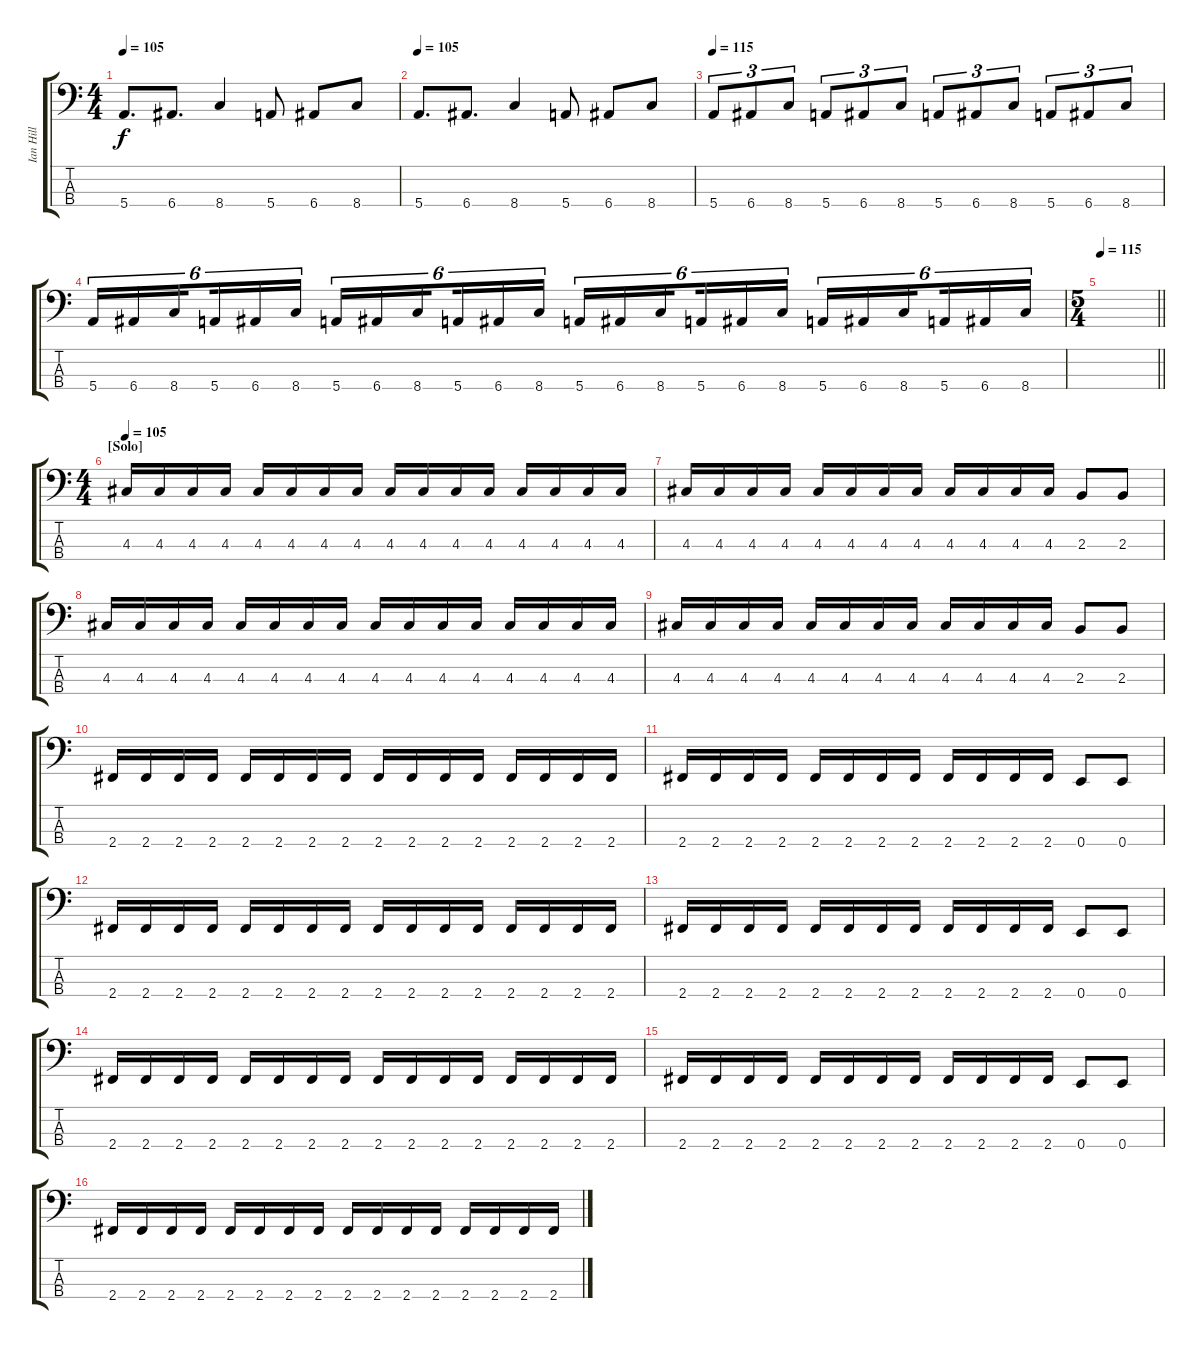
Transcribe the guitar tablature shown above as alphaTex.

\track ("Ian Hill" "Ian Hill") {instrument electricbassfinger}
\staff {score tabs}
\tuning (G2 D2 A1 E1) {hide}
\ts (4 4)
\tempo 105
\clef f4
\ks c
5.4.8{d dy f} 6.4.8{d} 8.4.4 5.4.8 6.4.8 8.4.8 |
\tempo 105
5.4.8{d} 6.4.8{d} 8.4.4 5.4.8 6.4.8 8.4.8 |
\tempo 115
5.4.8{tu (3 2)} 6.4.8{tu (3 2)} 8.4.8{tu (3 2)} 5.4.8{tu (3 2)} 6.4.8{tu (3 2)} 8.4.8{tu (3 2)} 5.4.8{tu (3 2)} 6.4.8{tu (3 2)} 8.4.8{tu (3 2)} 5.4.8{tu (3 2)} 6.4.8{tu (3 2)} 8.4.8{tu (3 2)} |
5.4.16{tu (6 4)} 6.4.16{tu (6 4)} 8.4.16{tu (6 4) beam splitsecondary} 5.4.16{tu (6 4)} 6.4.16{tu (6 4)} 8.4.16{tu (6 4)} 5.4.16{tu (6 4)} 6.4.16{tu (6 4)} 8.4.16{tu (6 4) beam splitsecondary} 5.4.16{tu (6 4)} 6.4.16{tu (6 4)} 8.4.16{tu (6 4)} 5.4.16{tu (6 4)} 6.4.16{tu (6 4)} 8.4.16{tu (6 4) beam splitsecondary} 5.4.16{tu (6 4)} 6.4.16{tu (6 4)} 8.4.16{tu (6 4)} 5.4.16{tu (6 4)} 6.4.16{tu (6 4)} 8.4.16{tu (6 4) beam splitsecondary} 5.4.16{tu (6 4)} 6.4.16{tu (6 4)} 8.4.16{tu (6 4)} |
\ts (5 4)
\tempo 115
\barLineRight lightlight
|
\ts (4 4)
\section ("" "[Solo]")
\tempo 105
4.3.16 4.3.16 4.3.16 4.3.16 4.3.16 4.3.16 4.3.16 4.3.16 4.3.16 4.3.16 4.3.16 4.3.16 4.3.16 4.3.16 4.3.16 4.3.16 |
4.3.16 4.3.16 4.3.16 4.3.16 4.3.16 4.3.16 4.3.16 4.3.16 4.3.16 4.3.16 4.3.16 4.3.16 2.3.8 2.3.8 |
4.3.16 4.3.16 4.3.16 4.3.16 4.3.16 4.3.16 4.3.16 4.3.16 4.3.16 4.3.16 4.3.16 4.3.16 4.3.16 4.3.16 4.3.16 4.3.16 |
4.3.16 4.3.16 4.3.16 4.3.16 4.3.16 4.3.16 4.3.16 4.3.16 4.3.16 4.3.16 4.3.16 4.3.16 2.3.8 2.3.8 |
2.4.16 2.4.16 2.4.16 2.4.16 2.4.16 2.4.16 2.4.16 2.4.16 2.4.16 2.4.16 2.4.16 2.4.16 2.4.16 2.4.16 2.4.16 2.4.16 |
2.4.16 2.4.16 2.4.16 2.4.16 2.4.16 2.4.16 2.4.16 2.4.16 2.4.16 2.4.16 2.4.16 2.4.16 0.4.8 0.4.8 |
2.4.16 2.4.16 2.4.16 2.4.16 2.4.16 2.4.16 2.4.16 2.4.16 2.4.16 2.4.16 2.4.16 2.4.16 2.4.16 2.4.16 2.4.16 2.4.16 |
2.4.16 2.4.16 2.4.16 2.4.16 2.4.16 2.4.16 2.4.16 2.4.16 2.4.16 2.4.16 2.4.16 2.4.16 0.4.8 0.4.8 |
2.4.16 2.4.16 2.4.16 2.4.16 2.4.16 2.4.16 2.4.16 2.4.16 2.4.16 2.4.16 2.4.16 2.4.16 2.4.16 2.4.16 2.4.16 2.4.16 |
2.4.16 2.4.16 2.4.16 2.4.16 2.4.16 2.4.16 2.4.16 2.4.16 2.4.16 2.4.16 2.4.16 2.4.16 0.4.8 0.4.8 |
2.4.16 2.4.16 2.4.16 2.4.16 2.4.16 2.4.16 2.4.16 2.4.16 2.4.16 2.4.16 2.4.16 2.4.16 2.4.16 2.4.16 2.4.16 2.4.16
